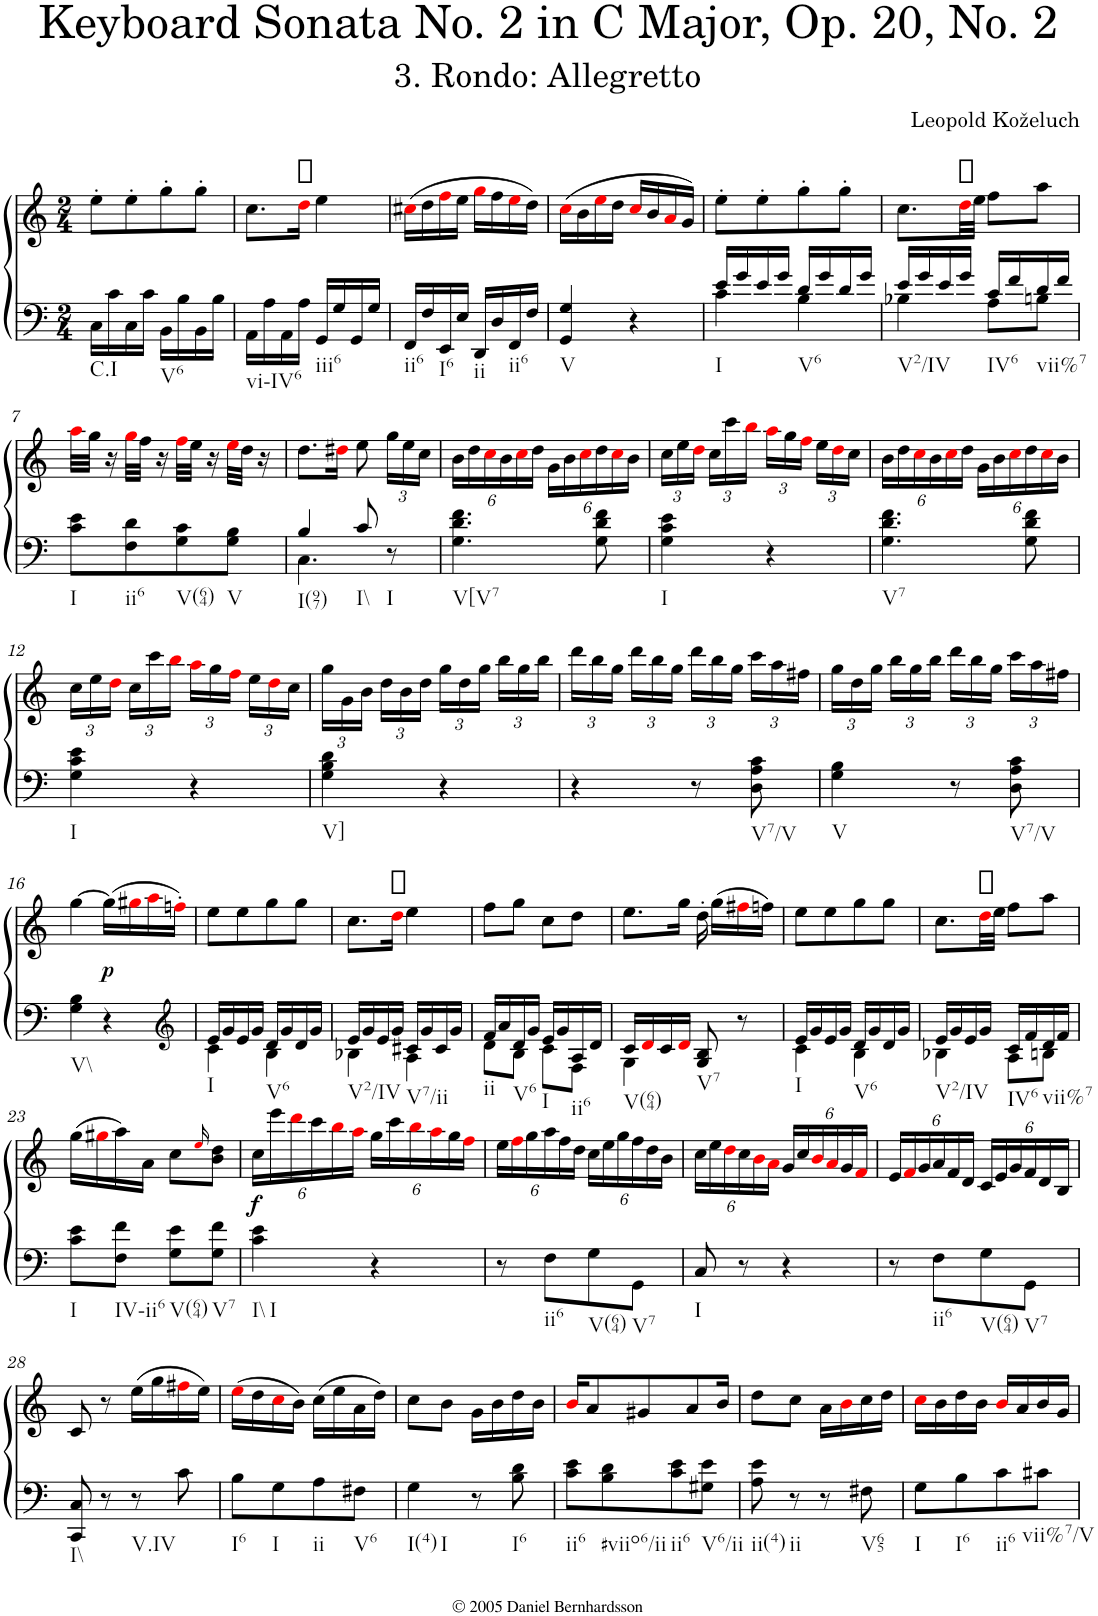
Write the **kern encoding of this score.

**kern	**kern	**dynam
*part1	*part1	*part1
*staff2	*staff1	*staff1/2
*I"Piano	*	*
*I'Pno.	*	*
*clefF4	*clefG2	*
*k[]	*k[]	*
*M2/4	*M2/4	*
=1	=1	=1
!LO:TX:b:t=C.I	!	!
16C\LL	8ee'\L	.
16c\	.	.
16C\	8ee'\	.
16c\JJ	.	.
!LO:TX:b:t=V6	!	!
16BB\LL	8gg'\	.
16B\	.	.
16BB\	8gg'\J	.
16B\JJ	.	.
=2	=2	=2
!LO:TX:b:t=vi-IV6	!	!
16AA\LL	8.cc\L	.
16A\	.	.
16AA\	.	.
16A\JJ	16ddi\Jk	.
!LO:TX:b:t=iii6	!	!
16GG/LL	4ee\	.
16G/	.	.
16GG/	.	.
16G/JJ	.	.
=3	=3	=3
!LO:TX:b:t=ii6	!	!
16FF/LL	(16cc#Xi\LL	.
16F/	16dd\	.
!LO:TX:b:t=I6	!	!
16EE/	16ffi\	.
16E/JJ	16ee\JJ	.
!LO:TX:b:t=ii	!	!
16DD/LL	16ggi\LL	.
16D/	16ff\	.
!LO:TX:b:t=ii6	!	!
16FF/	16eei\	.
16F/JJ	16dd\JJ)	.
=4	=4	=4
!LO:TX:b:t=V	!	!
4GG/ 4G/	(16cci\LL	.
.	16b\	.
.	16eei\	.
.	16dd\JJ	.
4r	16cci/LL	.
.	16b/	.
.	16ai/	.
.	16g/JJ)	.
=5	=5	=5
*^	*	*
!LO:TX:b:t=I	!	!	!
16e/LL	4c\	8ee'\L	.
16g/	.	.	.
16e/	.	8ee'\	.
16g/JJ	.	.	.
!LO:TX:b:t=V6	!	!	!
16d/LL	4B\	8gg'\	.
16g/	.	.	.
16d/	.	8gg'\J	.
16g/JJ	.	.	.
=6	=6	=6	=6
!LO:TX:b:t=V2/IV	!	!	!
16e/LL	4B-X\	8.cc\L	.
16g/	.	.	.
16e/	.	.	.
16g/JJ	.	32ddi\LL	.
.	.	32ee\JJJ	.
!LO:TX:b:t=IV6	!	!	!
16c/LL	8A\L	8ff\L	.
16f/	.	.	.
!LO:TX:b:t=vii%7	!	!	!
16d/	8Bn\J	8aa\J	.
16f/JJ	.	.	.
*v	*v	*	*
!!LO:LB:g=z
=7	=7	=7
!LO:TX:b:t=I	!	!
8c\ 8e\L	32aai\LLL	.
.	32gg\JJJ	.
.	16r	.
!LO:TX:b:t=ii6	!	!
8F\ 8d\	32ggi\LLL	.
.	32ff\JJJ	.
.	16r	.
!LO:TX:b:t=V(64)	!	!
8G\ 8c\	32ffi\LLL	.
.	32ee\JJJ	.
.	16r	.
!LO:TX:b:t=V	!	!
8G\ 8B\J	32eei\LLL	.
.	32dd\JJJ	.
.	16r	.
=8	=8	=8
*^	*	*
!LO:TX:b:t=I(97)	!	!	!
4B/	4.C\	8.dd\L	.
.	.	16dd#Xi\Jk	.
!LO:TX:b:t=I\\	!	!	!
8c/	.	8ee\	.
*	*	*Xbrackettup	*
!LO:TX:b:t=I	!	!	!
8r	8ryy	24gg\LL	.
.	.	24ee\	.
.	.	24cc\JJ	.
*v	*v	*	*
=9	=9	=9
!LO:TX:b:t=V[V7	!	!
4.G\ 4.d\ 4.f\	24b\LL	.
.	24dd\	.
.	24cci\	.
.	24b\	.
.	24cci\	.
.	24dd\JJ	.
.	24g\LL	.
.	24b\	.
.	24cci\	.
8G\ 8d\ 8f\	24dd\	.
.	24cci\	.
.	24b\JJ	.
=10	=10	=10
!LO:TX:b:t=I	!	!
4G\ 4c\ 4e\	24cc\LL	.
.	24ee\	.
.	24ddi\JJ	.
.	24cc\LL	.
.	24ccc\	.
.	24bbi\JJ	.
4r	24aai\LL	.
.	24gg\	.
.	24ffi\JJ	.
.	24ee\LL	.
.	24ddi\	.
.	24cc\JJ	.
=11	=11	=11
!LO:TX:b:t=V7	!	!
4.G\ 4.d\ 4.f\	24b\LL	.
.	24dd\	.
.	24cci\	.
.	24b\	.
.	24cci\	.
.	24dd\JJ	.
.	24g\LL	.
.	24b\	.
.	24cci\	.
8G\ 8d\ 8f\	24dd\	.
.	24cci\	.
.	24b\JJ	.
!!LO:LB:g=z
=12	=12	=12
!LO:TX:b:t=I	!	!
4G\ 4c\ 4e\	24cc\LL	.
.	24ee\	.
.	24ddi\JJ	.
.	24cc\LL	.
.	24ccc\	.
.	24bbi\JJ	.
4r	24aai\LL	.
.	24gg\	.
.	24ffi\JJ	.
.	24ee\LL	.
.	24ddi\	.
.	24cc\JJ	.
=13	=13	=13
!LO:TX:b:t=V]	!	!
4G\ 4B\ 4d\	24gg\LL	.
.	24g\	.
.	24b\JJ	.
.	24dd\LL	.
.	24b\	.
.	24dd\JJ	.
4r	24gg\LL	.
.	24dd\	.
.	24gg\JJ	.
.	24bb\LL	.
.	24gg\	.
.	24bb\JJ	.
=14	=14	=14
4r	24ddd\LL	.
.	24bb\	.
.	24gg\JJ	.
.	24ddd\LL	.
.	24bb\	.
.	24gg\JJ	.
8r	24ddd\LL	.
.	24bb\	.
.	24gg\JJ	.
!LO:TX:b:t=V7/V	!	!
8D\ 8A\ 8c\	24ccc\LL	.
.	24aa\	.
.	24ff#X\JJ	.
=15	=15	=15
!LO:TX:b:t=V	!	!
4G\ 4B\	24gg\LL	.
.	24dd\	.
.	24gg\JJ	.
.	24bb\LL	.
.	24gg\	.
.	24bb\JJ	.
8r	24ddd\LL	.
.	24bb\	.
.	24gg\JJ	.
!LO:TX:b:t=V7/V	!	!
8D\ 8A\ 8c\	24ccc\LL	.
.	24aa\	.
.	24ff#X\JJ	.
!!LO:LB:g=z
=16	=16	=16
!LO:TX:b:t=V\\	!	!
4G\ 4B\	[>4gg\	.
!	!	!LO:DY:b
4r	(16gg\LL]	p
.	16gg#Xi\	.
.	16aai\	.
*clefG2	*	*
.	16ffn'i\JJ)	.
=17	=17	=17
*^	*	*
!LO:TX:b:t=I	!	!	!
16e/LL	4c\	8ee\L	.
16g/	.	.	.
16e/	.	8ee\	.
16g/JJ	.	.	.
!LO:TX:b:t=V6	!	!	!
16d/LL	4B\	8gg\	.
16g/	.	.	.
16d/	.	8gg\J	.
16g/JJ	.	.	.
=18	=18	=18	=18
!LO:TX:b:t=V2/IV	!	!	!
16e/LL	4B-X\	8.cc\L	.
16g/	.	.	.
16e/	.	.	.
16g/JJ	.	16ddi\Jk	.
!LO:TX:b:t=V7/ii	!	!	!
16c#X/LL	4A\	4ee\	.
16g/	.	.	.
16c#/	.	.	.
16g/JJ	.	.	.
=19	=19	=19	=19
!LO:TX:b:t=ii	!	!	!
16f/LL	8d\L	8ff\L	.
16a/	.	.	.
!LO:TX:b:t=V6	!	!	!
16d/	8B\J	8gg\J	.
16g/JJ	.	.	.
!LO:TX:b:t=I	!	!	!
16e/LL	8c\L	8cc\L	.
16g/	.	.	.
!LO:TX:b:t=ii6	!	!	!
16A/	8F\J	8dd\J	.
16d/JJ	.	.	.
=20	=20	=20	=20
!LO:TX:b:t=V(64)	!	!	!
16c/LL	4G\	8.ee\L	.
16di/	.	.	.
16c/	.	.	.
16di/JJ	.	16gg\Jk	.
!LO:TX:b:t=V7	!	!	!
8G/ 8B/	4ryy	16dd'\	.
.	.	(16gg\LL	.
8r	.	16ff#Xi\	.
.	.	16ffn\JJ)	.
=21	=21	=21	=21
!LO:TX:b:t=I	!	!	!
16e/LL	4c\	8ee\L	.
16g/	.	.	.
16e/	.	8ee\	.
16g/JJ	.	.	.
!LO:TX:b:t=V6	!	!	!
16d/LL	4B\	8gg\	.
16g/	.	.	.
16d/	.	8gg\J	.
16g/JJ	.	.	.
=22	=22	=22	=22
!LO:TX:b:t=V2/IV	!	!	!
16e/LL	4B-X\	8.cc\L	.
16g/	.	.	.
16e/	.	.	.
16g/JJ	.	32ddi\LL	.
.	.	32ee\JJJ	.
!LO:TX:b:t=IV6	!	!	!
16c/LL	8A\L	8ff\L	.
16f/	.	.	.
!LO:TX:b:t=vii%7	!	!	!
16d/	8Bn\J	8aa\J	.
16f/JJ	.	.	.
*v	*v	*	*
!!LO:LB:g=z
=23	=23	=23
!LO:TX:b:t=I	!	!
8c\ 8e\L	(16gg\LL	.
.	16gg#Xi\	.
!LO:TX:b:t=IV-ii6	!	!
8F\ 8f\J	16aa\)	.
.	16a\JJ	.
!LO:TX:b:t=V(64)	!	!
8G\ 8e\L	8cc\L	.
.	16qeei/	.
!LO:TX:b:t=V7	!	!
8G\ 8f\J	8b\ 8dd\J	.
=24	=24	=24
!LO:TX:b:t=I\\	!	!
!LO:TX:b:t=I	!	!
!	!	!LO:DY:b
4c\ 4e\	24cc\LL	f
.	24eee\	.
.	24dddi\	.
.	24ccc\	.
.	24bbi\	.
.	24aai\JJ	.
4r	24gg\LL	.
.	24ccc\	.
.	24bbi\	.
.	24aai\	.
.	24gg\	.
.	24ffi\JJ	.
=25	=25	=25
8r	24ee\LL	.
.	24ffi\	.
.	24gg\	.
!LO:TX:b:t=ii6	!	!
8F\L	24aa\	.
.	24ff\	.
.	24dd\JJ	.
!LO:TX:b:t=V(64)	!	!
8G\	24cc\LL	.
.	24ee\	.
.	24gg\	.
!LO:TX:b:t=V7	!	!
8GG\J	24ff\	.
.	24dd\	.
.	24b\JJ	.
=26	=26	=26
!LO:TX:b:t=I	!	!
8C/	24cc\LL	.
.	24ee\	.
.	24ddi\	.
8r	24cc\	.
.	24bi\	.
.	24ai\JJ	.
4r	24g/LL	.
.	24cc/	.
.	24bi/	.
.	24ai/	.
.	24g/	.
.	24fi/JJ	.
=27	=27	=27
8r	24e/LL	.
.	24fi/	.
.	24g/	.
!LO:TX:b:t=ii6	!	!
8F\L	24a/	.
.	24f/	.
.	24d/JJ	.
!LO:TX:b:t=V(64)	!	!
8G\	24c/LL	.
.	24e/	.
.	24g/	.
!LO:TX:b:t=V7	!	!
8GG\J	24f/	.
.	24d/	.
.	24B/JJ	.
!!LO:LB:g=z
=28	=28	=28
!LO:TX:b:t=I\\	!	!
8CC/ 8C/	8c/	.
8r	8r	.
!LO:TX:b:t=V.IV	!	!
8r	(16ee\LL	.
.	16gg\	.
8c\	16ff#Xi\	.
.	16ee\JJ)	.
=29	=29	=29
!LO:TX:b:t=I6	!	!
8B\L	(16eei\LL	.
.	16dd\	.
!LO:TX:b:t=I	!	!
8G\	16cci\	.
.	16b\JJ)	.
!LO:TX:b:t=ii	!	!
8A\	(16cc\LL	.
.	16ee\	.
!LO:TX:b:t=V6	!	!
8F#X\J	16a\	.
.	16dd\JJ)	.
=30	=30	=30
!LO:TX:b:t=I(4)	!	!
!LO:TX:b:t=I	!	!
4G\	8cc\L	.
.	8b\J	.
8r	16g\LL	.
.	16b\	.
!LO:TX:b:t=I6	!	!
8B\ 8d\	16dd\	.
.	16b\JJ	.
=31	=31	=31
!LO:TX:b:t=ii6	!	!
8c\ 8e\L	16bi/KL	.
.	8a/	.
!LO:TX:b:t=#viio6/ii	!	!
8B\ 8d\	.	.
.	8g#X/	.
!LO:TX:b:t=ii6	!	!
8c\ 8e\	.	.
.	8a/	.
!LO:TX:b:t=V6/ii	!	!
8G#X\ 8e\J	.	.
.	16b/Jk	.
=32	=32	=32
!LO:TX:b:t=ii(4)	!	!
8A\ 8e\	8dd\L	.
!LO:TX:b:t=ii	!	!
8r	8cc\J	.
8r	16a\LL	.
.	16bi\	.
!LO:TX:b:t=V65	!	!
8F#X\	16cc\	.
.	16dd\JJ	.
=33	=33	=33
!LO:TX:b:t=I	!	!
8G\L	16cci\LL	.
.	16b\	.
!LO:TX:b:t=I6	!	!
8B\	16dd\	.
.	16b\JJ	.
!LO:TX:b:t=ii6	!	!
8c\	16bi/LL	.
.	16a/	.
!LO:TX:b:t=vii%7/V	!	!
8c#X\J	16b/	.
.	16g/JJ	.
=	=	=
*-	*-	*-
